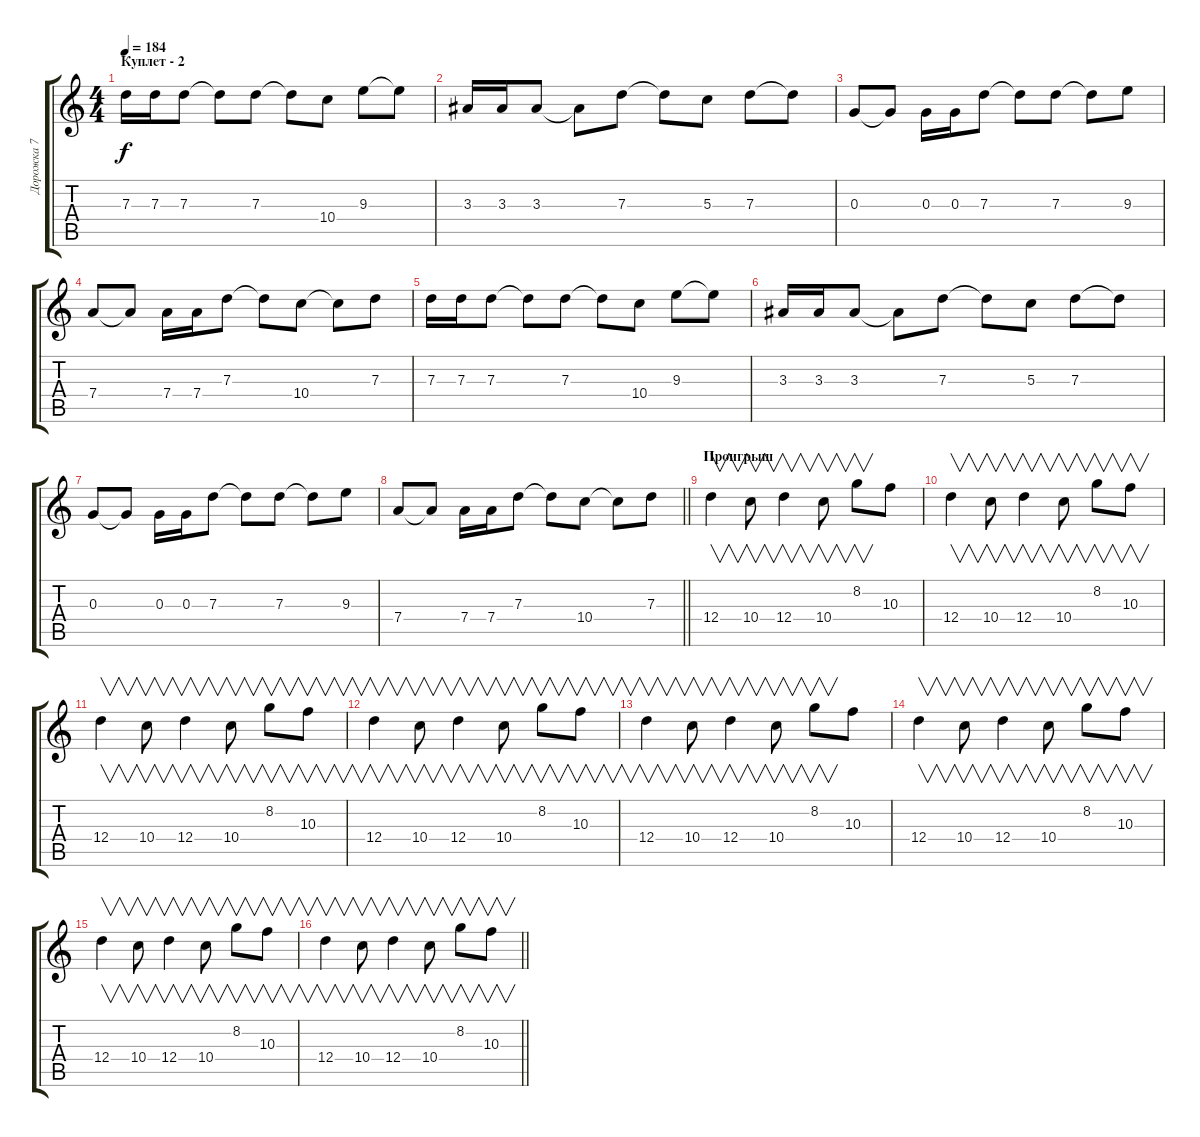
\track ("Дорожка 7" "Дорожка 7") {instrument overdrivenguitar}
\staff {score tabs}
\tuning (E4 B3 G3 D3 A2 E2) {hide}
\ts (4 4)
\section ("" "Куплет - 2")
\tempo 184
\clef g2
\ks c
7.3.16{dy f} 7.3.16 7.3.8 7.3{t}.8 7.3.8 7.3{t}.8 10.4.8 9.3.8 9.3{t}.8 |
3.3.16 3.3.16 3.3.8 3.3{t}.8 7.3.8 7.3{t}.8 5.3.8 7.3.8 7.3{t}.8 |
0.3.8 0.3{t}.8 0.3.16 0.3.16 7.3.8 7.3{t}.8 7.3.8 7.3{t}.8 9.3.8 |
7.4.8 7.4{t}.8 7.4.16 7.4.16 7.3.8 7.3{t}.8 10.4.8 10.4{t}.8 7.3.8 |
7.3.16 7.3.16 7.3.8 7.3{t}.8 7.3.8 7.3{t}.8 10.4.8 9.3.8 9.3{t}.8 |
3.3.16 3.3.16 3.3.8 3.3{t}.8 7.3.8 7.3{t}.8 5.3.8 7.3.8 7.3{t}.8 |
0.3.8 0.3{t}.8 0.3.16 0.3.16 7.3.8 7.3{t}.8 7.3.8 7.3{t}.8 9.3.8 |
\barLineRight lightlight
7.4.8 7.4{t}.8 7.4.16 7.4.16 7.3.8 7.3{t}.8 10.4.8 10.4{t}.8 7.3.8 |
\section ("" "Проигрыш ")
12.4.4{v} 10.4.8{v} 12.4.4{v} 10.4.8{v} 8.2.8{v} 10.3.8 |
12.4.4{v} 10.4.8{v} 12.4.4{v} 10.4.8{v} 8.2.8{v} 10.3.8{v} |
12.4.4{v} 10.4.8{v} 12.4.4{v} 10.4.8{v} 8.2.8{v} 10.3.8{v} |
12.4.4{v} 10.4.8{v} 12.4.4{v} 10.4.8{v} 8.2.8{v} 10.3.8{v} |
12.4.4{v} 10.4.8{v} 12.4.4{v} 10.4.8{v} 8.2.8{v} 10.3.8 |
12.4.4{v} 10.4.8{v} 12.4.4{v} 10.4.8{v} 8.2.8{v} 10.3.8{v} |
12.4.4{v} 10.4.8{v} 12.4.4{v} 10.4.8{v} 8.2.8{v} 10.3.8{v} |
\barLineRight lightlight
12.4.4{v} 10.4.8{v} 12.4.4{v} 10.4.8{v} 8.2.8{v} 10.3.8{v}
